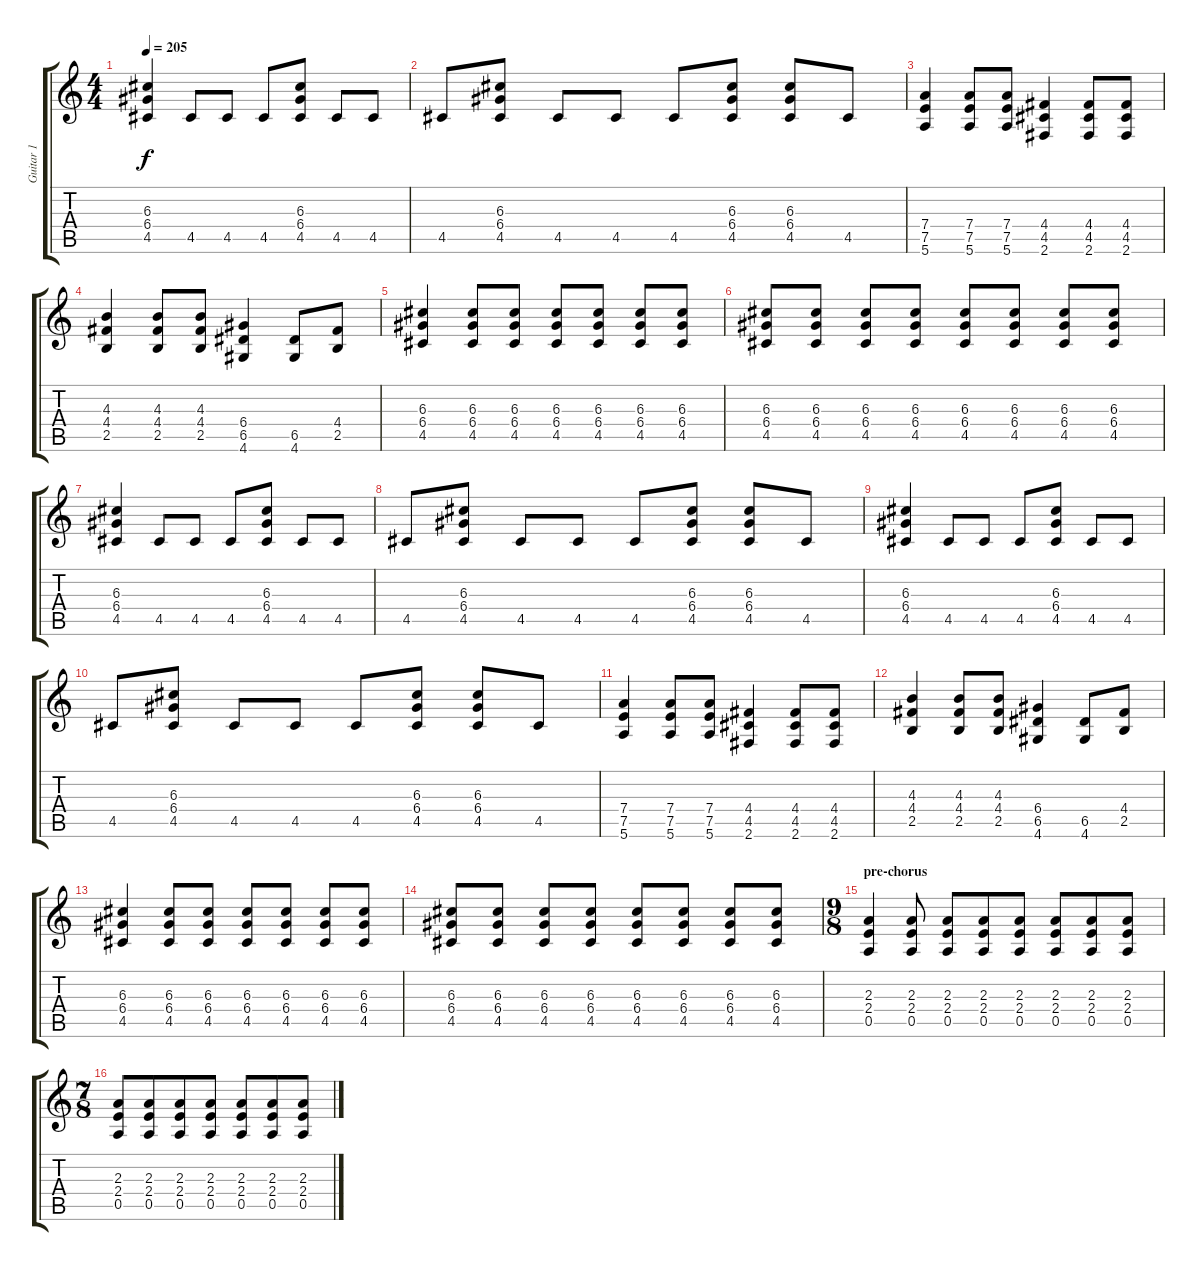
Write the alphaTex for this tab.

\track ("Guitar 1" "Guitar 1") {instrument distortionguitar}
\staff {score tabs}
\tuning (E4 B3 G3 D3 A2 E2) {hide}
\ts (4 4)
\tempo 205
\clef g2
\ks c
(6.3 6.4 4.5).4{dy f} 4.5.8 4.5.8 4.5.8 (6.3 6.4 4.5).8 4.5.8 4.5.8 |
4.5.8 (6.3 6.4 4.5).8 4.5.8 4.5.8 4.5.8 (6.3 6.4 4.5).8 (6.3 6.4 4.5).8 4.5.8 |
(7.4 7.5 5.6).4 (7.4 7.5 5.6).8 (7.4 7.5 5.6).8 (4.4 4.5 2.6).4 (4.4 4.5 2.6).8 (4.4 4.5 2.6).8 |
(4.3 4.4 2.5).4 (4.3 4.4 2.5).8 (4.3 4.4 2.5).8 (6.4 6.5 4.6).4 (6.5 4.6).8 (4.4 2.5).8 |
(6.3 6.4 4.5).4 (6.3 6.4 4.5).8 (6.3 6.4 4.5).8 (6.3 6.4 4.5).8 (6.3 6.4 4.5).8 (6.3 6.4 4.5).8 (6.3 6.4 4.5).8 |
(6.3 6.4 4.5).8 (6.3 6.4 4.5).8 (6.3 6.4 4.5).8 (6.3 6.4 4.5).8 (6.3 6.4 4.5).8 (6.3 6.4 4.5).8 (6.3 6.4 4.5).8 (6.3 6.4 4.5).8 |
(6.3 6.4 4.5).4 4.5.8 4.5.8 4.5.8 (6.3 6.4 4.5).8 4.5.8 4.5.8 |
4.5.8 (6.3 6.4 4.5).8 4.5.8 4.5.8 4.5.8 (6.3 6.4 4.5).8 (6.3 6.4 4.5).8 4.5.8 |
(6.3 6.4 4.5).4 4.5.8 4.5.8 4.5.8 (6.3 6.4 4.5).8 4.5.8 4.5.8 |
4.5.8 (6.3 6.4 4.5).8 4.5.8 4.5.8 4.5.8 (6.3 6.4 4.5).8 (6.3 6.4 4.5).8 4.5.8 |
(7.4 7.5 5.6).4 (7.4 7.5 5.6).8 (7.4 7.5 5.6).8 (4.4 4.5 2.6).4 (4.4 4.5 2.6).8 (4.4 4.5 2.6).8 |
(4.3 4.4 2.5).4 (4.3 4.4 2.5).8 (4.3 4.4 2.5).8 (6.4 6.5 4.6).4 (6.5 4.6).8 (4.4 2.5).8 |
(6.3 6.4 4.5).4 (6.3 6.4 4.5).8 (6.3 6.4 4.5).8 (6.3 6.4 4.5).8 (6.3 6.4 4.5).8 (6.3 6.4 4.5).8 (6.3 6.4 4.5).8 |
(6.3 6.4 4.5).8 (6.3 6.4 4.5).8 (6.3 6.4 4.5).8 (6.3 6.4 4.5).8 (6.3 6.4 4.5).8 (6.3 6.4 4.5).8 (6.3 6.4 4.5).8 (6.3 6.4 4.5).8 |
\ts (9 8)
\section ("" "pre-chorus")
(2.3 2.4 0.5).4 (2.3 2.4 0.5).8 (2.3 2.4 0.5).8 (2.3 2.4 0.5).8 (2.3 2.4 0.5).8 (2.3 2.4 0.5).8 (2.3 2.4 0.5).8 (2.3 2.4 0.5).8 |
\ts (7 8)
(2.3 2.4 0.5).8 (2.3 2.4 0.5).8 (2.3 2.4 0.5).8 (2.3 2.4 0.5).8 (2.3 2.4 0.5).8 (2.3 2.4 0.5).8 (2.3 2.4 0.5).8
